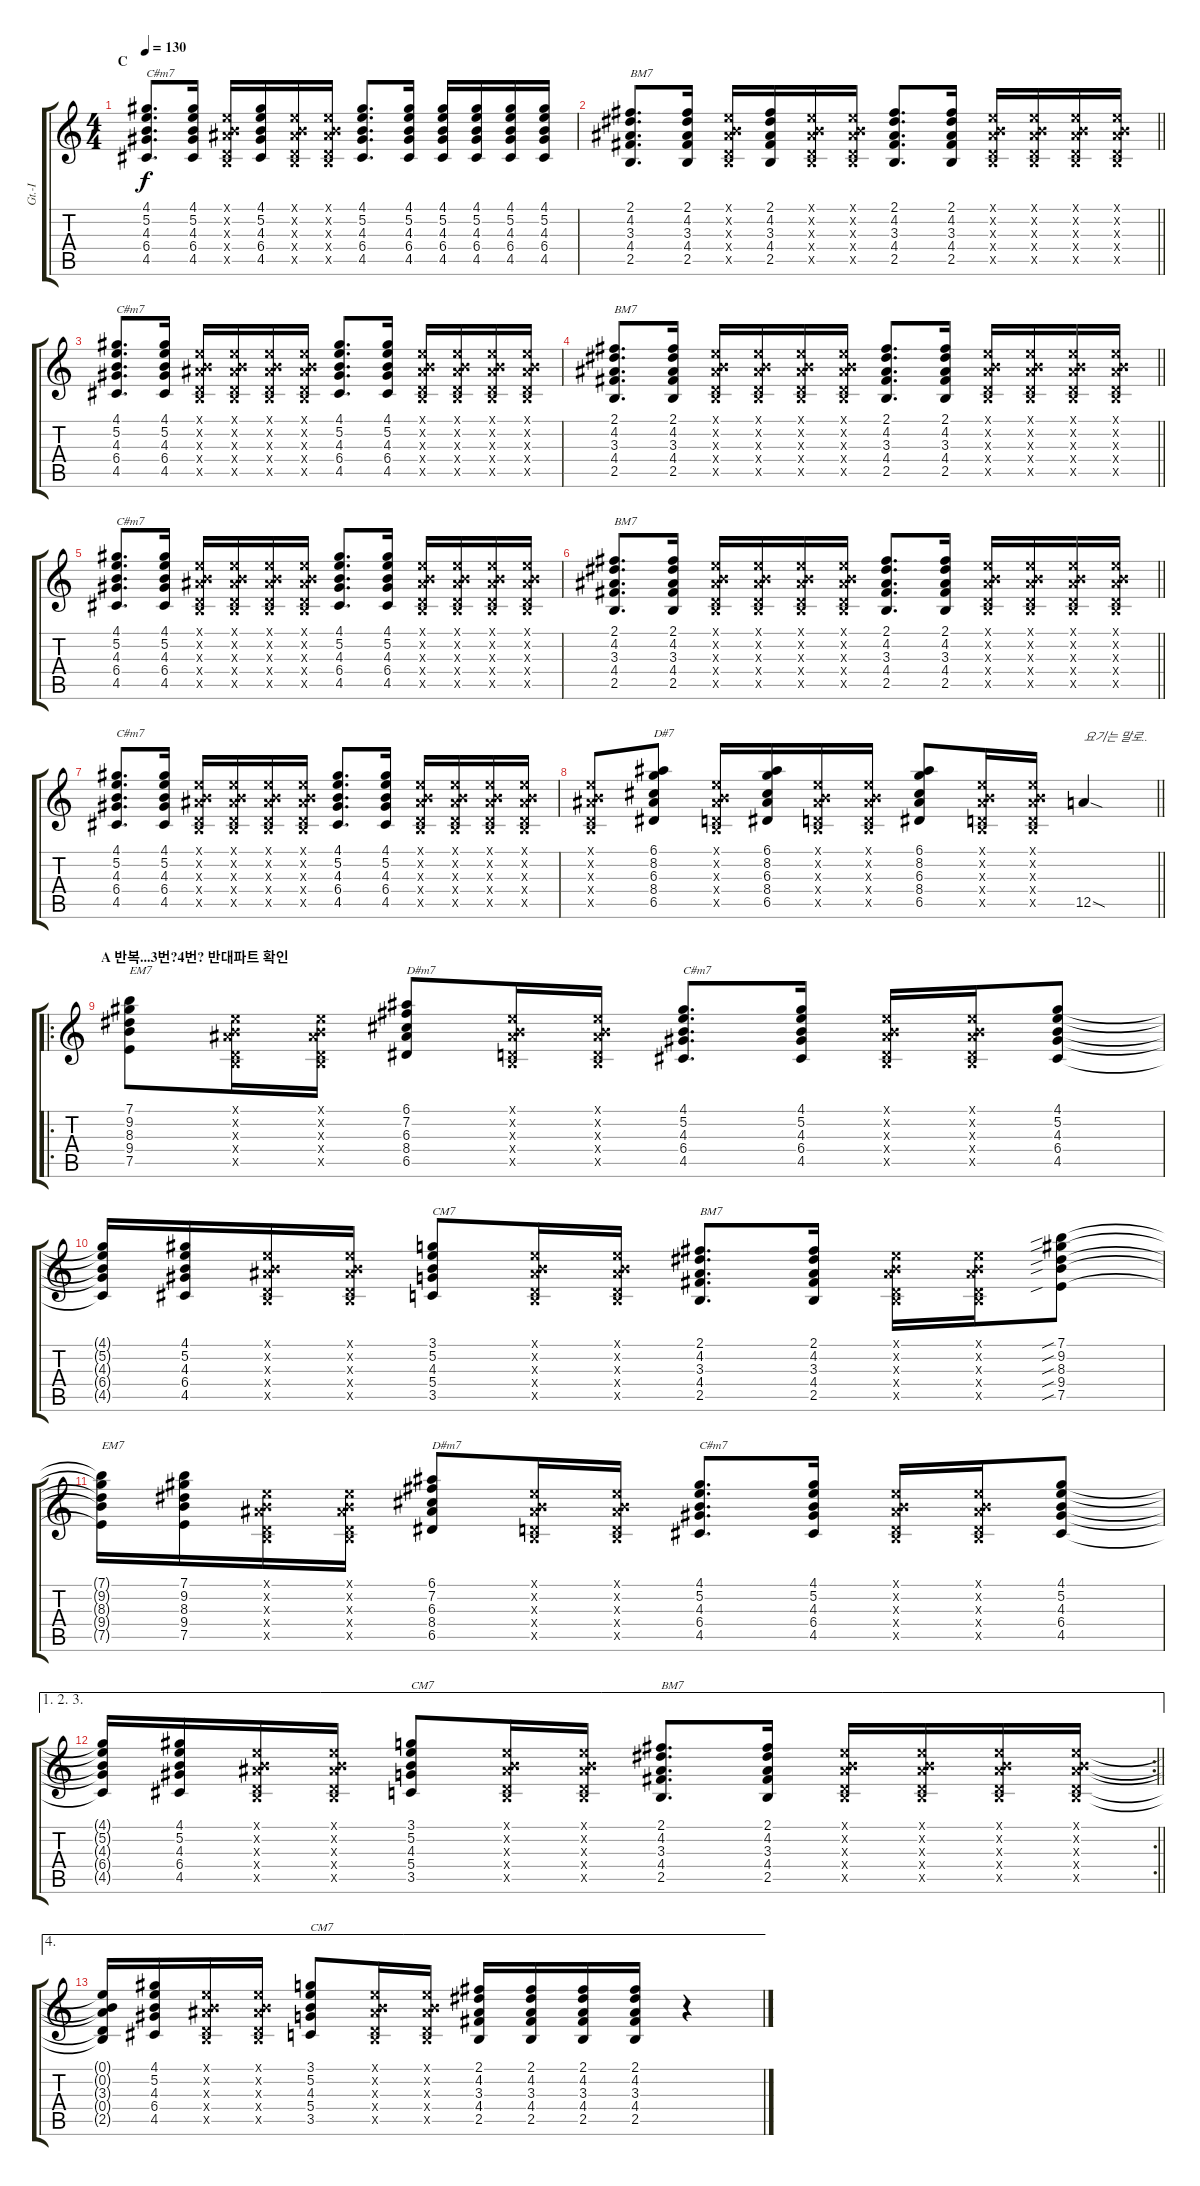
\track ("Gt.-I" "Gt.-I") {instrument acousticguitarsteel}
\staff {score tabs}
\tuning (E4 B3 G3 D3 A2 E2) {hide}
\ts (4 4)
\section ("" "C")
\tempo 130
\clef g2
\ks c
(4.1 5.2 4.3 6.4 4.5).8{d txt "C#m7" dy f} (4.1 5.2 4.3 6.4 4.5).16 (0.1{x} 0.2{x} 3.3{x} 0.4{x} 2.5{x}).16 (4.1 5.2 4.3 6.4 4.5).16 (0.1{x} 0.2{x} 3.3{x} 0.4{x} 2.5{x}).16 (0.1{x} 0.2{x} 3.3{x} 0.4{x} 2.5{x}).16 (4.1 5.2 4.3 6.4 4.5).8{d} (4.1 5.2 4.3 6.4 4.5).16 (4.1 5.2 4.3 6.4 4.5).16 (4.1 5.2 4.3 6.4 4.5).16 (4.1 5.2 4.3 6.4 4.5).16 (4.1 5.2 4.3 6.4 4.5).16 |
\barLineRight lightlight
(2.1 4.2 3.3 4.4 2.5).8{d txt "BM7"} (2.1 4.2 3.3 4.4 2.5).16 (0.1{x} 0.2{x} 3.3{x} 0.4{x} 2.5{x}).16 (2.1 4.2 3.3 4.4 2.5).16 (0.1{x} 0.2{x} 3.3{x} 0.4{x} 2.5{x}).16 (0.1{x} 0.2{x} 3.3{x} 0.4{x} 2.5{x}).16 (2.1 4.2 3.3 4.4 2.5).8{d} (2.1 4.2 3.3 4.4 2.5).16 (0.1{x} 0.2{x} 3.3{x} 0.4{x} 2.5{x}).16 (0.1{x} 0.2{x} 3.3{x} 0.4{x} 2.5{x}).16 (0.1{x} 0.2{x} 3.3{x} 0.4{x} 2.5{x}).16 (0.1{x} 0.2{x} 3.3{x} 0.4{x} 2.5{x}).16 |
(4.1 5.2 4.3 6.4 4.5).8{d txt "C#m7"} (4.1 5.2 4.3 6.4 4.5).16 (0.1{x} 0.2{x} 3.3{x} 0.4{x} 2.5{x}).16 (0.1{x} 0.2{x} 3.3{x} 0.4{x} 2.5{x}).16 (0.1{x} 0.2{x} 3.3{x} 0.4{x} 2.5{x}).16 (0.1{x} 0.2{x} 3.3{x} 0.4{x} 2.5{x}).16 (4.1 5.2 4.3 6.4 4.5).8{d} (4.1 5.2 4.3 6.4 4.5).16 (0.1{x} 0.2{x} 3.3{x} 0.4{x} 2.5{x}).16 (0.1{x} 0.2{x} 3.3{x} 0.4{x} 2.5{x}).16 (0.1{x} 0.2{x} 3.3{x} 0.4{x} 2.5{x}).16 (0.1{x} 0.2{x} 3.3{x} 0.4{x} 2.5{x}).16 |
\barLineRight lightlight
(2.1 4.2 3.3 4.4 2.5).8{d txt "BM7"} (2.1 4.2 3.3 4.4 2.5).16 (0.1{x} 0.2{x} 3.3{x} 0.4{x} 2.5{x}).16 (0.1{x} 0.2{x} 3.3{x} 0.4{x} 2.5{x}).16 (0.1{x} 0.2{x} 3.3{x} 0.4{x} 2.5{x}).16 (0.1{x} 0.2{x} 3.3{x} 0.4{x} 2.5{x}).16 (2.1 4.2 3.3 4.4 2.5).8{d} (2.1 4.2 3.3 4.4 2.5).16 (0.1{x} 0.2{x} 3.3{x} 0.4{x} 2.5{x}).16 (0.1{x} 0.2{x} 3.3{x} 0.4{x} 2.5{x}).16 (0.1{x} 0.2{x} 3.3{x} 0.4{x} 2.5{x}).16 (0.1{x} 0.2{x} 3.3{x} 0.4{x} 2.5{x}).16 |
(4.1 5.2 4.3 6.4 4.5).8{d txt "C#m7"} (4.1 5.2 4.3 6.4 4.5).16 (0.1{x} 0.2{x} 3.3{x} 0.4{x} 2.5{x}).16 (0.1{x} 0.2{x} 3.3{x} 0.4{x} 2.5{x}).16 (0.1{x} 0.2{x} 3.3{x} 0.4{x} 2.5{x}).16 (0.1{x} 0.2{x} 3.3{x} 0.4{x} 2.5{x}).16 (4.1 5.2 4.3 6.4 4.5).8{d} (4.1 5.2 4.3 6.4 4.5).16 (0.1{x} 0.2{x} 3.3{x} 0.4{x} 2.5{x}).16 (0.1{x} 0.2{x} 3.3{x} 0.4{x} 2.5{x}).16 (0.1{x} 0.2{x} 3.3{x} 0.4{x} 2.5{x}).16 (0.1{x} 0.2{x} 3.3{x} 0.4{x} 2.5{x}).16 |
\barLineRight lightlight
(2.1 4.2 3.3 4.4 2.5).8{d txt "BM7"} (2.1 4.2 3.3 4.4 2.5).16 (0.1{x} 0.2{x} 3.3{x} 0.4{x} 2.5{x}).16 (0.1{x} 0.2{x} 3.3{x} 0.4{x} 2.5{x}).16 (0.1{x} 0.2{x} 3.3{x} 0.4{x} 2.5{x}).16 (0.1{x} 0.2{x} 3.3{x} 0.4{x} 2.5{x}).16 (2.1 4.2 3.3 4.4 2.5).8{d} (2.1 4.2 3.3 4.4 2.5).16 (0.1{x} 0.2{x} 3.3{x} 0.4{x} 2.5{x}).16 (0.1{x} 0.2{x} 3.3{x} 0.4{x} 2.5{x}).16 (0.1{x} 0.2{x} 3.3{x} 0.4{x} 2.5{x}).16 (0.1{x} 0.2{x} 3.3{x} 0.4{x} 2.5{x}).16 |
(4.1 5.2 4.3 6.4 4.5).8{d txt "C#m7"} (4.1 5.2 4.3 6.4 4.5).16 (0.1{x} 0.2{x} 3.3{x} 0.4{x} 2.5{x}).16 (0.1{x} 0.2{x} 3.3{x} 0.4{x} 2.5{x}).16 (0.1{x} 0.2{x} 3.3{x} 0.4{x} 2.5{x}).16 (0.1{x} 0.2{x} 3.3{x} 0.4{x} 2.5{x}).16 (4.1 5.2 4.3 6.4 4.5).8{d} (4.1 5.2 4.3 6.4 4.5).16 (0.1{x} 0.2{x} 3.3{x} 0.4{x} 2.5{x}).16 (0.1{x} 0.2{x} 3.3{x} 0.4{x} 2.5{x}).16 (0.1{x} 0.2{x} 3.3{x} 0.4{x} 2.5{x}).16 (0.1{x} 0.2{x} 3.3{x} 0.4{x} 2.5{x}).16 |
\barLineRight lightlight
(0.1{x} 0.2{x} 3.3{x} 0.4{x} 2.5{x}).8 (6.1 8.2 6.3 8.4 6.5).8{txt "D#7"} (0.1{x} 0.2{x} 3.3{x} 0.4{x} 2.5{x}).16 (6.1 8.2 6.3 8.4 6.5).16 (0.1{x} 0.2{x} 3.3{x} 0.4{x} 2.5{x}).16 (0.1{x} 0.2{x} 3.3{x} 0.4{x} 2.5{x}).16 (6.1 8.2 6.3 8.4 6.5).8 (0.1{x} 0.2{x} 3.3{x} 0.4{x} 2.5{x}).16 (0.1{x} 0.2{x} 3.3{x} 0.4{x} 2.5{x}).16 12.5{sod}.4{txt "요기는 말로.."} |
\ro
\section ("" "A 반복...3번?4번? 반대파트 확인")
(7.1 9.2 8.3 9.4 7.5).8{txt "EM7"} (0.1{x} 0.2{x} 3.3{x} 0.4{x} 2.5{x}).16 (0.1{x} 0.2{x} 3.3{x} 0.4{x} 2.5{x}).16 (6.1 7.2 6.3 8.4 6.5).8{txt "D#m7"} (0.1{x} 0.2{x} 3.3{x} 0.4{x} 2.5{x}).16 (0.1{x} 0.2{x} 3.3{x} 0.4{x} 2.5{x}).16 (4.1 5.2 4.3 6.4 4.5).8{d txt "C#m7"} (4.1 5.2 4.3 6.4 4.5).16 (0.1{x} 0.2{x} 3.3{x} 0.4{x} 2.5{x}).16 (0.1{x} 0.2{x} 3.3{x} 0.4{x} 2.5{x}).16 (4.1 5.2 4.3 6.4 4.5).8 |
(4.1{t} 5.2{t} 4.3{t} 6.4{t} 4.5{t}).16 (4.1 5.2 4.3 6.4 4.5).16 (0.1{x} 0.2{x} 3.3{x} 0.4{x} 2.5{x}).16 (0.1{x} 0.2{x} 3.3{x} 0.4{x} 2.5{x}).16 (3.1 5.2 4.3 5.4 3.5).8{txt "CM7"} (0.1{x} 0.2{x} 3.3{x} 0.4{x} 2.5{x}).16 (0.1{x} 0.2{x} 3.3{x} 0.4{x} 2.5{x}).16 (2.1 4.2 3.3 4.4 2.5).8{d txt "BM7"} (2.1 4.2 3.3 4.4 2.5).16 (0.1{x} 0.2{x} 3.3{x} 0.4{x} 2.5{x}).16 (0.1{x} 0.2{x} 3.3{x} 0.4{x} 2.5{x}).16 (7.1{sib} 9.2{sib} 8.3{sib} 9.4{sib} 7.5{sib}).8 |
(7.1{t} 9.2{t} 8.3{t} 9.4{t} 7.5{t}).16{txt "EM7"} (7.1 9.2 8.3 9.4 7.5).16 (0.1{x} 0.2{x} 3.3{x} 0.4{x} 2.5{x}).16 (0.1{x} 0.2{x} 3.3{x} 0.4{x} 2.5{x}).16 (6.1 7.2 6.3 8.4 6.5).8{txt "D#m7"} (0.1{x} 0.2{x} 3.3{x} 0.4{x} 2.5{x}).16 (0.1{x} 0.2{x} 3.3{x} 0.4{x} 2.5{x}).16 (4.1 5.2 4.3 6.4 4.5).8{d txt "C#m7"} (4.1 5.2 4.3 6.4 4.5).16 (0.1{x} 0.2{x} 3.3{x} 0.4{x} 2.5{x}).16 (0.1{x} 0.2{x} 3.3{x} 0.4{x} 2.5{x}).16 (4.1 5.2 4.3 6.4 4.5).8 |
\ae (1 2 3)
\rc 2
\barLineRight lightlight
(4.1{t} 5.2{t} 4.3{t} 6.4{t} 4.5{t}).16 (4.1 5.2 4.3 6.4 4.5).16 (0.1{x} 0.2{x} 3.3{x} 0.4{x} 2.5{x}).16 (0.1{x} 0.2{x} 3.3{x} 0.4{x} 2.5{x}).16 (3.1 5.2 4.3 5.4 3.5).8{txt "CM7"} (0.1{x} 0.2{x} 3.3{x} 0.4{x} 2.5{x}).16 (0.1{x} 0.2{x} 3.3{x} 0.4{x} 2.5{x}).16 (2.1 4.2 3.3 4.4 2.5).8{d txt "BM7"} (2.1 4.2 3.3 4.4 2.5).16 (0.1{x} 0.2{x} 3.3{x} 0.4{x} 2.5{x}).16 (0.1{x} 0.2{x} 3.3{x} 0.4{x} 2.5{x}).16 (0.1{x} 0.2{x} 3.3{x} 0.4{x} 2.5{x}).16 (0.1{x} 0.2{x} 3.3{x} 0.4{x} 2.5{x}).16 |
\ae 4
(0.1{t} 0.2{t} 3.3{t} 0.4{t} 2.5{t}).16 (4.1 5.2 4.3 6.4 4.5).16 (0.1{x} 0.2{x} 3.3{x} 0.4{x} 2.5{x}).16 (0.1{x} 0.2{x} 3.3{x} 0.4{x} 2.5{x}).16 (3.1 5.2 4.3 5.4 3.5).8{txt "CM7"} (0.1{x} 0.2{x} 3.3{x} 0.4{x} 2.5{x}).16 (0.1{x} 0.2{x} 3.3{x} 0.4{x} 2.5{x}).16 (2.1 4.2 3.3 4.4 2.5).16 (2.1 4.2 3.3 4.4 2.5).16 (2.1 4.2 3.3 4.4 2.5).16 (2.1 4.2 3.3 4.4 2.5).16 r.4
